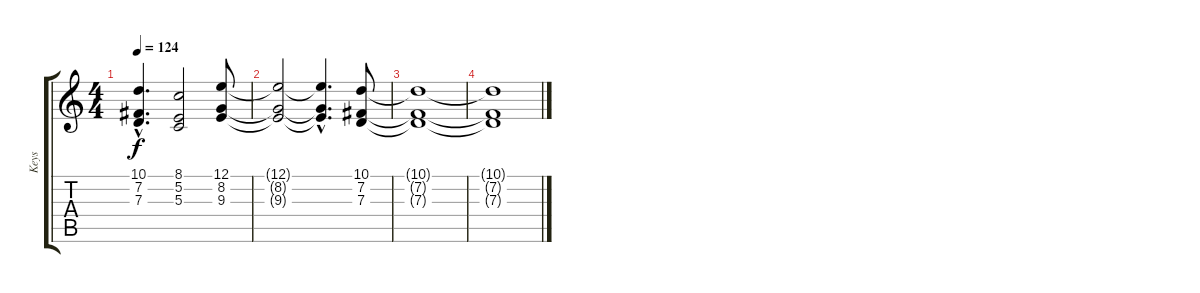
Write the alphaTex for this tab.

\track ("Keys" "Keys") {instrument synthstrings2}
\staff {score tabs}
\tuning (E4 B3 G3 D3 A2 E2) {hide}
\ts (4 4)
\tempo 124
\clef g2
\ks c
(10.1{hac t} 7.2{hac t} 7.3{hac t}).4{d dy f} (8.1 5.2 5.3).2 (12.1 8.2 9.3).8 |
(12.1{t} 8.2{t} 9.3{t}).2 (12.1{hac t} 8.2{hac t} 9.3{hac t}).4{d} (10.1 7.2 7.3).8 |
(10.1{t} 7.2{t} 7.3{t}).1 |
(10.1{t} 7.2{t} 7.3{t}).1
